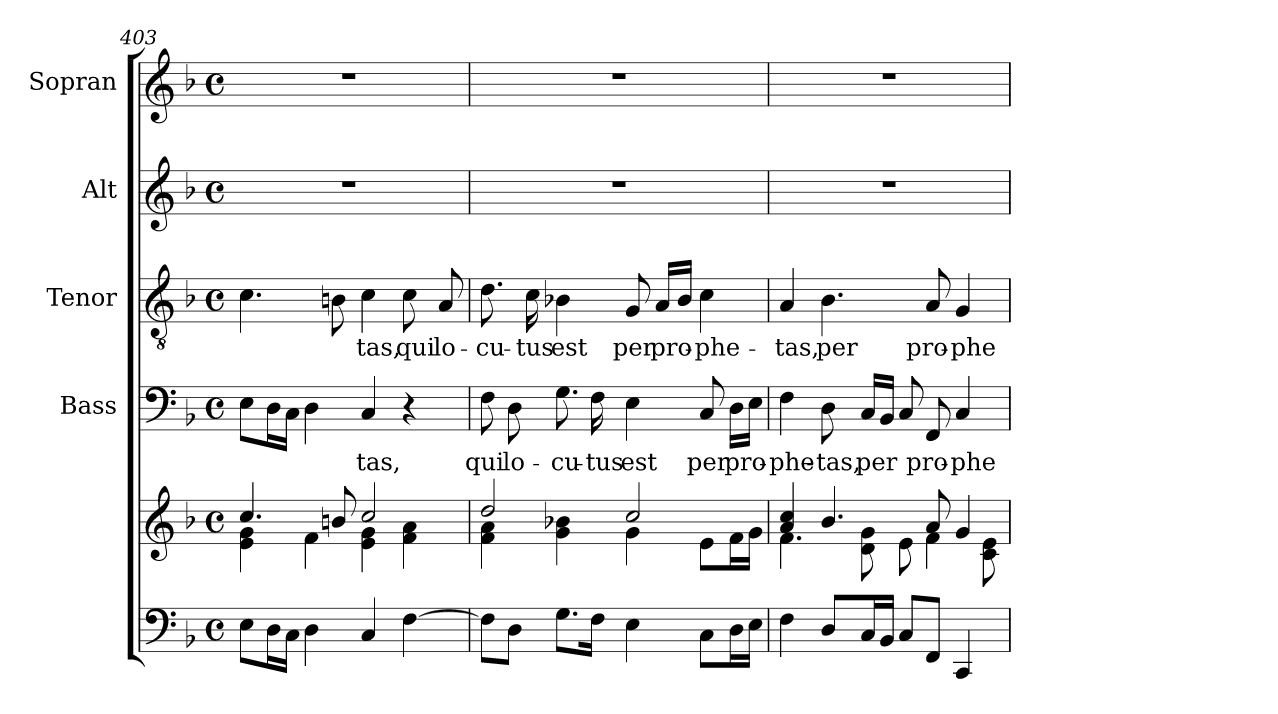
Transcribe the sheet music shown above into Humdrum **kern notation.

**kern	**kern	**kern	**text	**kern	**text	**kern	**kern
*part5	*part5	*part4	*part4	*part3	*part3	*part2	*part1
*staff6	*staff5	*staff4	*staff4	*staff3	*staff3	*staff2	*staff1
*	*	*I"Bass	*	*I"Tenor	*	*I"Alt	*I"Sopran
*	*	*I'B.	*	*I'T.	*	*I'A.	*I'S.
*clefF4	*clefG2	*clefF4	*	*clefGv2	*	*clefG2	*clefG2
*k[b-]	*k[b-]	*k[b-]	*	*k[b-]	*	*k[b-]	*k[b-]
*F:	*F:	*F:	*	*F:	*	*F:	*F:
*M4/4	*M4/4	*M4/4	*	*M4/4	*	*M4/4	*M4/4
*met(c)	*met(c)	*met(c)	*	*met(c)	*	*met(c)	*met(c)
=403	=403	=403	=403	=403	=403	=403	=403
*	*^	*	*	*	*	*	*
8E\L	4.cc/	4e\ 4g\	8E\L	.	4.c\	.	1r	1r
16D\L	.	.	16D\L	.	.	.	.	.
16C\JJ	.	.	16C\JJ	.	.	.	.	.
4D\	.	4f\	4D\	.	.	.	.	.
.	8bn/	.	.	.	8Bn\	.	.	.
!	!	!	!	!LO:LY:b	!	!LO:LY:b	!	!
4C/	2cc/	4e\ 4g\	4C/	-tas,	4c\	-tas,	.	.
!	!	!	!	!	!	!LO:LY:b	!	!
[4F\	.	4f\ 4a\	4r	.	8c\	qui	.	.
!	!	!	!	!	!	!LO:LY:b	!	!
.	.	.	.	.	8A/	lo-	.	.
!!LO:LB:g=z
=404	=404	=404	=404	=404	=404	=404	=404	=404
!	!	!	!	!LO:LY:b	!	!LO:LY:b	!	!
8F\L]	2dd/	4f\ 4a\	8F\	qui	8.d\	-cu-	1r	1r
!	!	!	!	!LO:LY:b	!	!	!	!
8D\J	.	.	8D\	lo-	.	.	.	.
!	!	!	!	!	!	!LO:LY:b	!	!
.	.	.	.	.	16c\	-tus	.	.
!	!	!	!	!LO:LY:b	!	!LO:LY:b	!	!
8.G\L	.	4g\ 4b-X\	8.G\	-cu-	4B-X\	est	.	.
!	!	!	!	!LO:LY:b	!	!	!	!
16F\Jk	.	.	16F\	-tus	.	.	.	.
!	!	!	!	!LO:LY:b	!	!LO:LY:b	!	!
4E\	2cc/	4g\	4E\	est	8G/	per	.	.
!	!	!	!	!	!	!LO:LY:b	!	!
.	.	.	.	.	16A/LL	pro-	.	.
.	.	.	.	.	16B-/JJ	.	.	.
!	!	!	!	!LO:LY:b	!	!LO:LY:b	!	!
8C\L	.	8e\L	8C/	per	4c\	-phe-	.	.
!	!	!	!	!LO:LY:b	!	!	!	!
16D\L	.	16f\L	16D\LL	pro-	.	.	.	.
16E\JJ	.	16g\JJ	16E\JJ	.	.	.	.	.
=405	=405	=405	=405	=405	=405	=405	=405	=405
!	!	!	!	!LO:LY:b	!	!LO:LY:b	!	!
4F\	4a/ 4cc/	4.f\	4F\	-phe-	4A/	-tas,	1r	1r
!	!	!	!	!LO:LY:b	!	!LO:LY:b	!	!
8D/L	4.b-/	.	8D\	-tas,	4.B-\	per	.	.
!	!	!	!	!LO:LY:b	!	!	!	!
16C/L	.	8d\ 8g\	16C/LL	per	.	.	.	.
16BB-/JJ	.	.	16BB-/JJ	.	.	.	.	.
8C/L	.	8e\	8C/	.	.	.	.	.
!	!	!	!	!LO:LY:b	!	!LO:LY:b	!	!
8FF/J	8a/	4f\	8FF/	pro-	8A/	pro-	.	.
!	!	!	!	!LO:LY:b	!	!LO:LY:b	!	!
4CC/	4g/	.	4C/	-phe-	4G/	-phe-	.	.
.	.	8c\ 8e\	.	.	.	.	.	.
*	*v	*v	*	*	*	*	*	*
=	=	=	=	=	=	=	=
*-	*-	*-	*-	*-	*-	*-	*-
